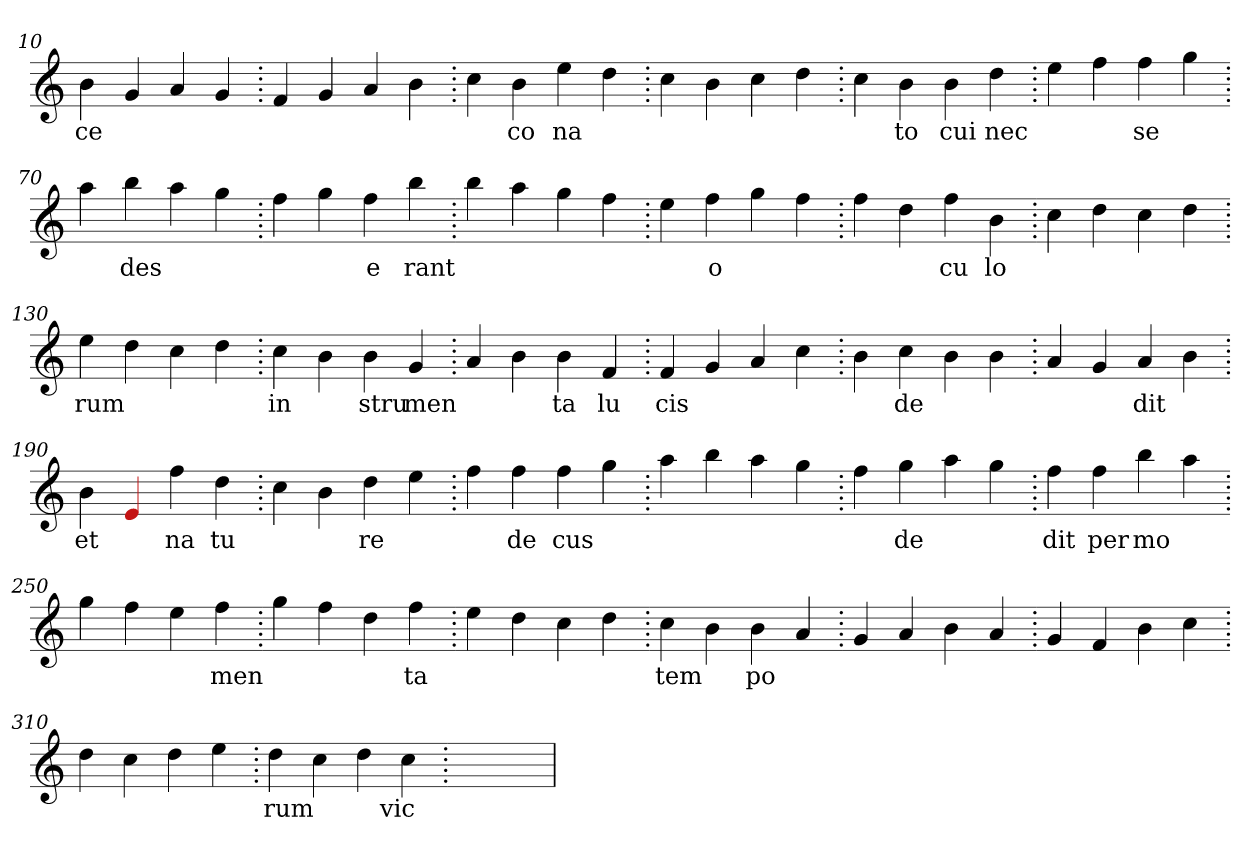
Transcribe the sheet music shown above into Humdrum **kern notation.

**kern	**text
*part1	*part1
*staff1	*staff1
*clefG2	*
=10.	=10.
4b	ce
4g	.
4a	.
4g	.
=20.	=20.
4f	.
4g	.
4a	.
4b	.
=30.	=30.
4cc	.
4b	co
4ee	na
4dd	.
=40.	=40.
4cc	.
4b	.
4cc	.
4dd	.
=50.	=50.
4cc	.
4b	to
4b	cui
4dd	nec
=60.	=60.
4ee	.
4ff	.
4ff	se
4gg	.
=70.	=70.
4aa	.
4bb	des
4aa	.
4gg	.
=80.	=80.
4ff	.
4gg	.
4ff	e
4bb	rant
=90.	=90.
4bb	.
4aa	.
4gg	.
4ff	.
=100.	=100.
4ee	.
4ff	o
4gg	.
4ff	.
=110.	=110.
4ff	.
4dd	.
4ff	cu
4b	lo
=120.	=120.
4cc	.
4dd	.
4cc	.
4dd	.
=130.	=130.
4ee	rum
4dd	.
4cc	.
4dd	.
=140.	=140.
4cc	in
4b	.
4b	stru
4g	men
=150.	=150.
4a	.
4b	.
4b	ta
4f	lu
=160.	=160.
4f	cis
4g	.
4a	.
4cc	.
=170.	=170.
4b	.
4cc	de
4b	.
4b	.
=180.	=180.
4a	.
4g	.
4a	dit
4b	.
=190.	=190.
4b	et
4Re	.
4ff	na
4dd	tu
=200.	=200.
4cc	.
4b	.
4dd	re
4ee	.
=210.	=210.
4ff	.
4ff	de
4ff	cus
4gg	.
=220.	=220.
4aa	.
4bb	.
4aa	.
4gg	.
=230.	=230.
4ff	.
4gg	de
4aa	.
4gg	.
=240.	=240.
4ff	dit
4ff	per
4bb	mo
4aa	.
=250.	=250.
4gg	.
4ff	.
4ee	.
4ff	men
=260.	=260.
4gg	.
4ff	.
4dd	.
4ff	ta
=270.	=270.
4ee	.
4dd	.
4cc	.
4dd	.
=280.	=280.
4cc	tem
4b	.
4b	po
4a	.
=290.	=290.
4g	.
4a	.
4b	.
4a	.
=300.	=300.
4g	.
4f	.
4b	.
4cc	.
=310.	=310.
4dd	.
4cc	.
4dd	.
4ee	.
=320.	=320.
4dd	rum
4cc	.
4dd	.
4cc	vic
=330.	=330.
1ryy	.
=	=
*-	*-
